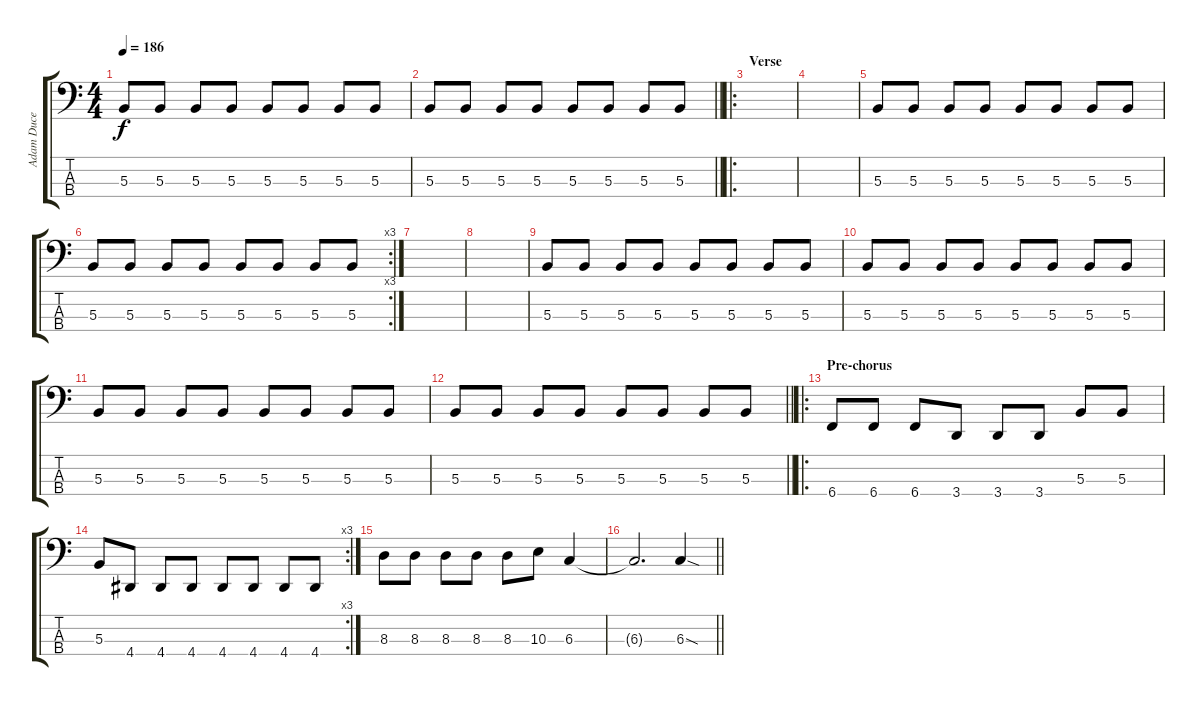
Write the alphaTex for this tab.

\track ("Adam Duce" "Adam Duce") {instrument electricbasspick}
\staff {score tabs}
\tuning (E2 B1 Gb1 B0) {hide}
\ts (4 4)
\tempo 186
\clef f4
\ks c
5.3.8{dy f} 5.3.8 5.3.8 5.3.8 5.3.8 5.3.8 5.3.8 5.3.8 |
\barLineRight lightlight
5.3.8 5.3.8 5.3.8 5.3.8 5.3.8 5.3.8 5.3.8 5.3.8 |
\ro
\section ("" "Verse")
|
|
5.3.8 5.3.8 5.3.8 5.3.8 5.3.8 5.3.8 5.3.8 5.3.8 |
\rc 3
5.3.8 5.3.8 5.3.8 5.3.8 5.3.8 5.3.8 5.3.8 5.3.8 |
|
|
5.3.8 5.3.8 5.3.8 5.3.8 5.3.8 5.3.8 5.3.8 5.3.8 |
5.3.8 5.3.8 5.3.8 5.3.8 5.3.8 5.3.8 5.3.8 5.3.8 |
5.3.8 5.3.8 5.3.8 5.3.8 5.3.8 5.3.8 5.3.8 5.3.8 |
\barLineRight lightlight
5.3.8 5.3.8 5.3.8 5.3.8 5.3.8 5.3.8 5.3.8 5.3.8 |
\ro
\section ("" "Pre-chorus")
6.4.8 6.4.8 6.4.8 3.4.8 3.4.8 3.4.8 5.3.8 5.3.8 |
\rc 3
5.3.8 4.4.8 4.4.8 4.4.8 4.4.8 4.4.8 4.4.8 4.4.8 |
8.3.8 8.3.8 8.3.8 8.3.8 8.3.8 10.3.8 6.3.4 |
\barLineRight lightlight
6.3{t}.2{d} 6.3{sod}.4
